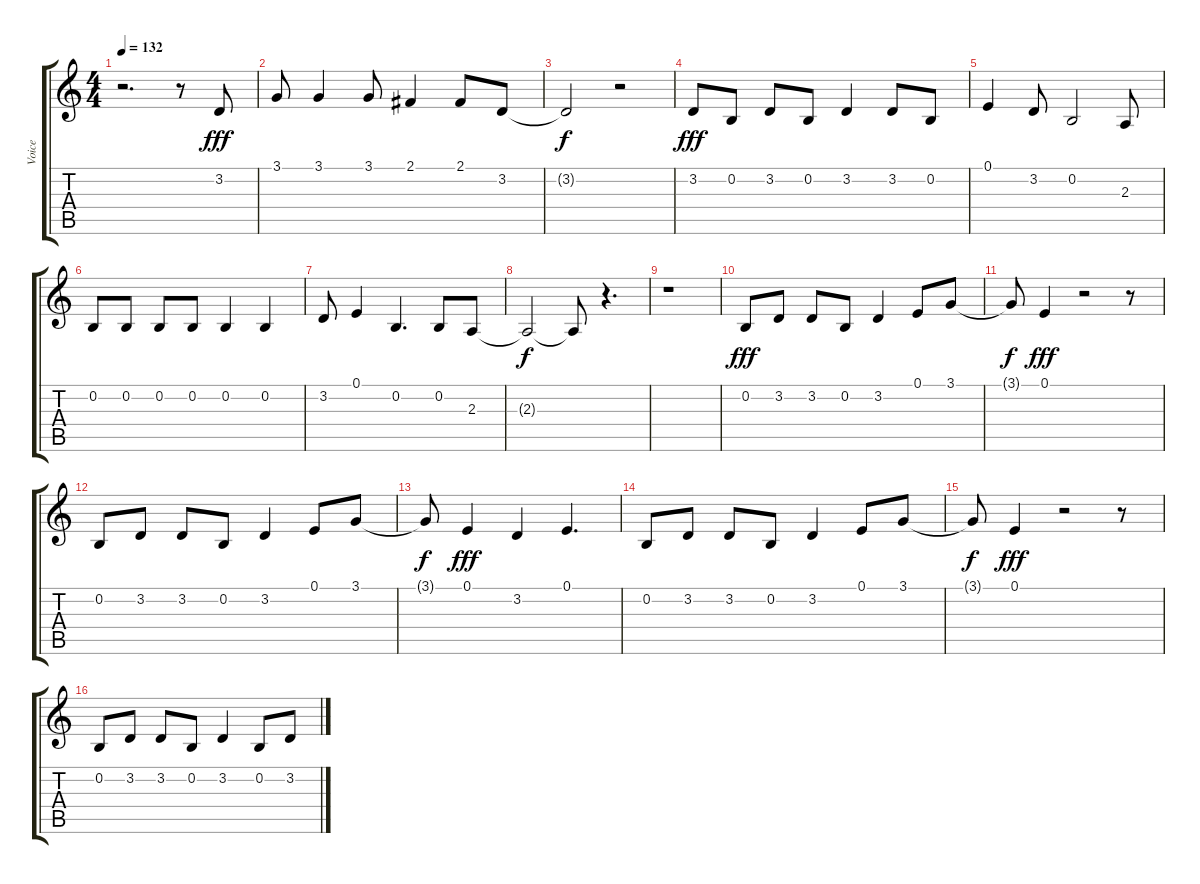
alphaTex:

\track ("Voice" "Voice") {instrument altosax}
\staff {score tabs}
\tuning (E4 B3 G3 D3 A2 E2) {hide}
\ts (4 4)
\tempo 132
\clef g2
\ks c
r.2{d dy f} r.8 3.2.8{dy fff} |
3.1.8 3.1.4 3.1.8 2.1.4 2.1.8 3.2.8 |
3.2{t}.2{dy f} r.2 |
3.2.8{dy fff} 0.2.8 3.2.8 0.2.8 3.2.4 3.2.8 0.2.8 |
0.1.4 3.2.8 0.2.2 2.3.8 |
0.2.8 0.2.8 0.2.8 0.2.8 0.2.4 0.2.4 |
3.2.8 0.1.4 0.2.4{d} 0.2.8 2.3.8 |
2.3{t}.2{dy f} 2.3{t}.8 r.4{d} |
r.1 |
0.2.8{dy fff} 3.2.8 3.2.8 0.2.8 3.2.4 0.1.8 3.1.8 |
3.1{t}.8{dy f} 0.1.4{dy fff} r.2 r.8 |
0.2.8 3.2.8 3.2.8 0.2.8 3.2.4 0.1.8 3.1.8 |
3.1{t}.8{dy f} 0.1.4{dy fff} 3.2.4 0.1.4{d} |
0.2.8 3.2.8 3.2.8 0.2.8 3.2.4 0.1.8 3.1.8 |
3.1{t}.8{dy f} 0.1.4{dy fff} r.2 r.8 |
0.2.8 3.2.8 3.2.8 0.2.8 3.2.4 0.2.8 3.2.8
